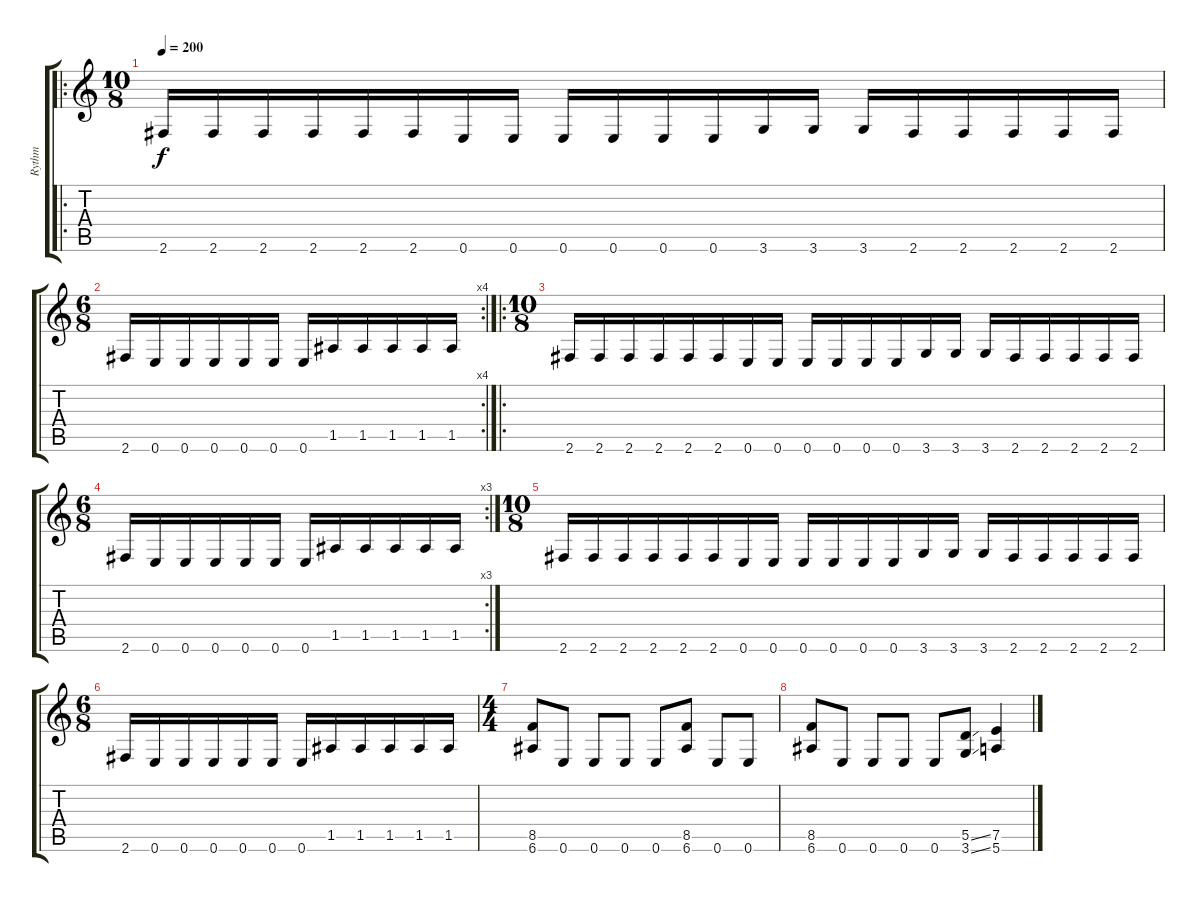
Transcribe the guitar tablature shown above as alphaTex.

\track ("Rythm" "Rythm") {instrument distortionguitar}
\staff {score tabs}
\tuning (E4 B3 G3 D3 A2 E2) {hide}
\ro
\ts (10 8)
\tempo 200
\clef g2
\ks c
2.6.16{dy f} 2.6.16 2.6.16 2.6.16 2.6.16 2.6.16 0.6.16 0.6.16 0.6.16 0.6.16 0.6.16 0.6.16 3.6.16 3.6.16 3.6.16 2.6.16 2.6.16 2.6.16 2.6.16 2.6.16 |
\rc 4
\ts (6 8)
2.6.16 0.6.16 0.6.16 0.6.16 0.6.16 0.6.16 0.6.16 1.5.16 1.5.16 1.5.16 1.5.16 1.5.16 |
\ro
\ts (10 8)
2.6.16 2.6.16 2.6.16 2.6.16 2.6.16 2.6.16 0.6.16 0.6.16 0.6.16 0.6.16 0.6.16 0.6.16 3.6.16 3.6.16 3.6.16 2.6.16 2.6.16 2.6.16 2.6.16 2.6.16 |
\rc 3
\ts (6 8)
2.6.16 0.6.16 0.6.16 0.6.16 0.6.16 0.6.16 0.6.16 1.5.16 1.5.16 1.5.16 1.5.16 1.5.16 |
\ts (10 8)
2.6.16 2.6.16 2.6.16 2.6.16 2.6.16 2.6.16 0.6.16 0.6.16 0.6.16 0.6.16 0.6.16 0.6.16 3.6.16 3.6.16 3.6.16 2.6.16 2.6.16 2.6.16 2.6.16 2.6.16 |
\ts (6 8)
2.6.16 0.6.16 0.6.16 0.6.16 0.6.16 0.6.16 0.6.16 1.5.16 1.5.16 1.5.16 1.5.16 1.5.16 |
\ts (4 4)
(8.5 6.6).8 0.6.8 0.6.8 0.6.8 0.6.8 (8.5 6.6).8 0.6.8 0.6.8 |
(8.5 6.6).8 0.6.8 0.6.8 0.6.8 0.6.8 (5.5{ss} 3.6{ss}).8 (7.5 5.6).4
